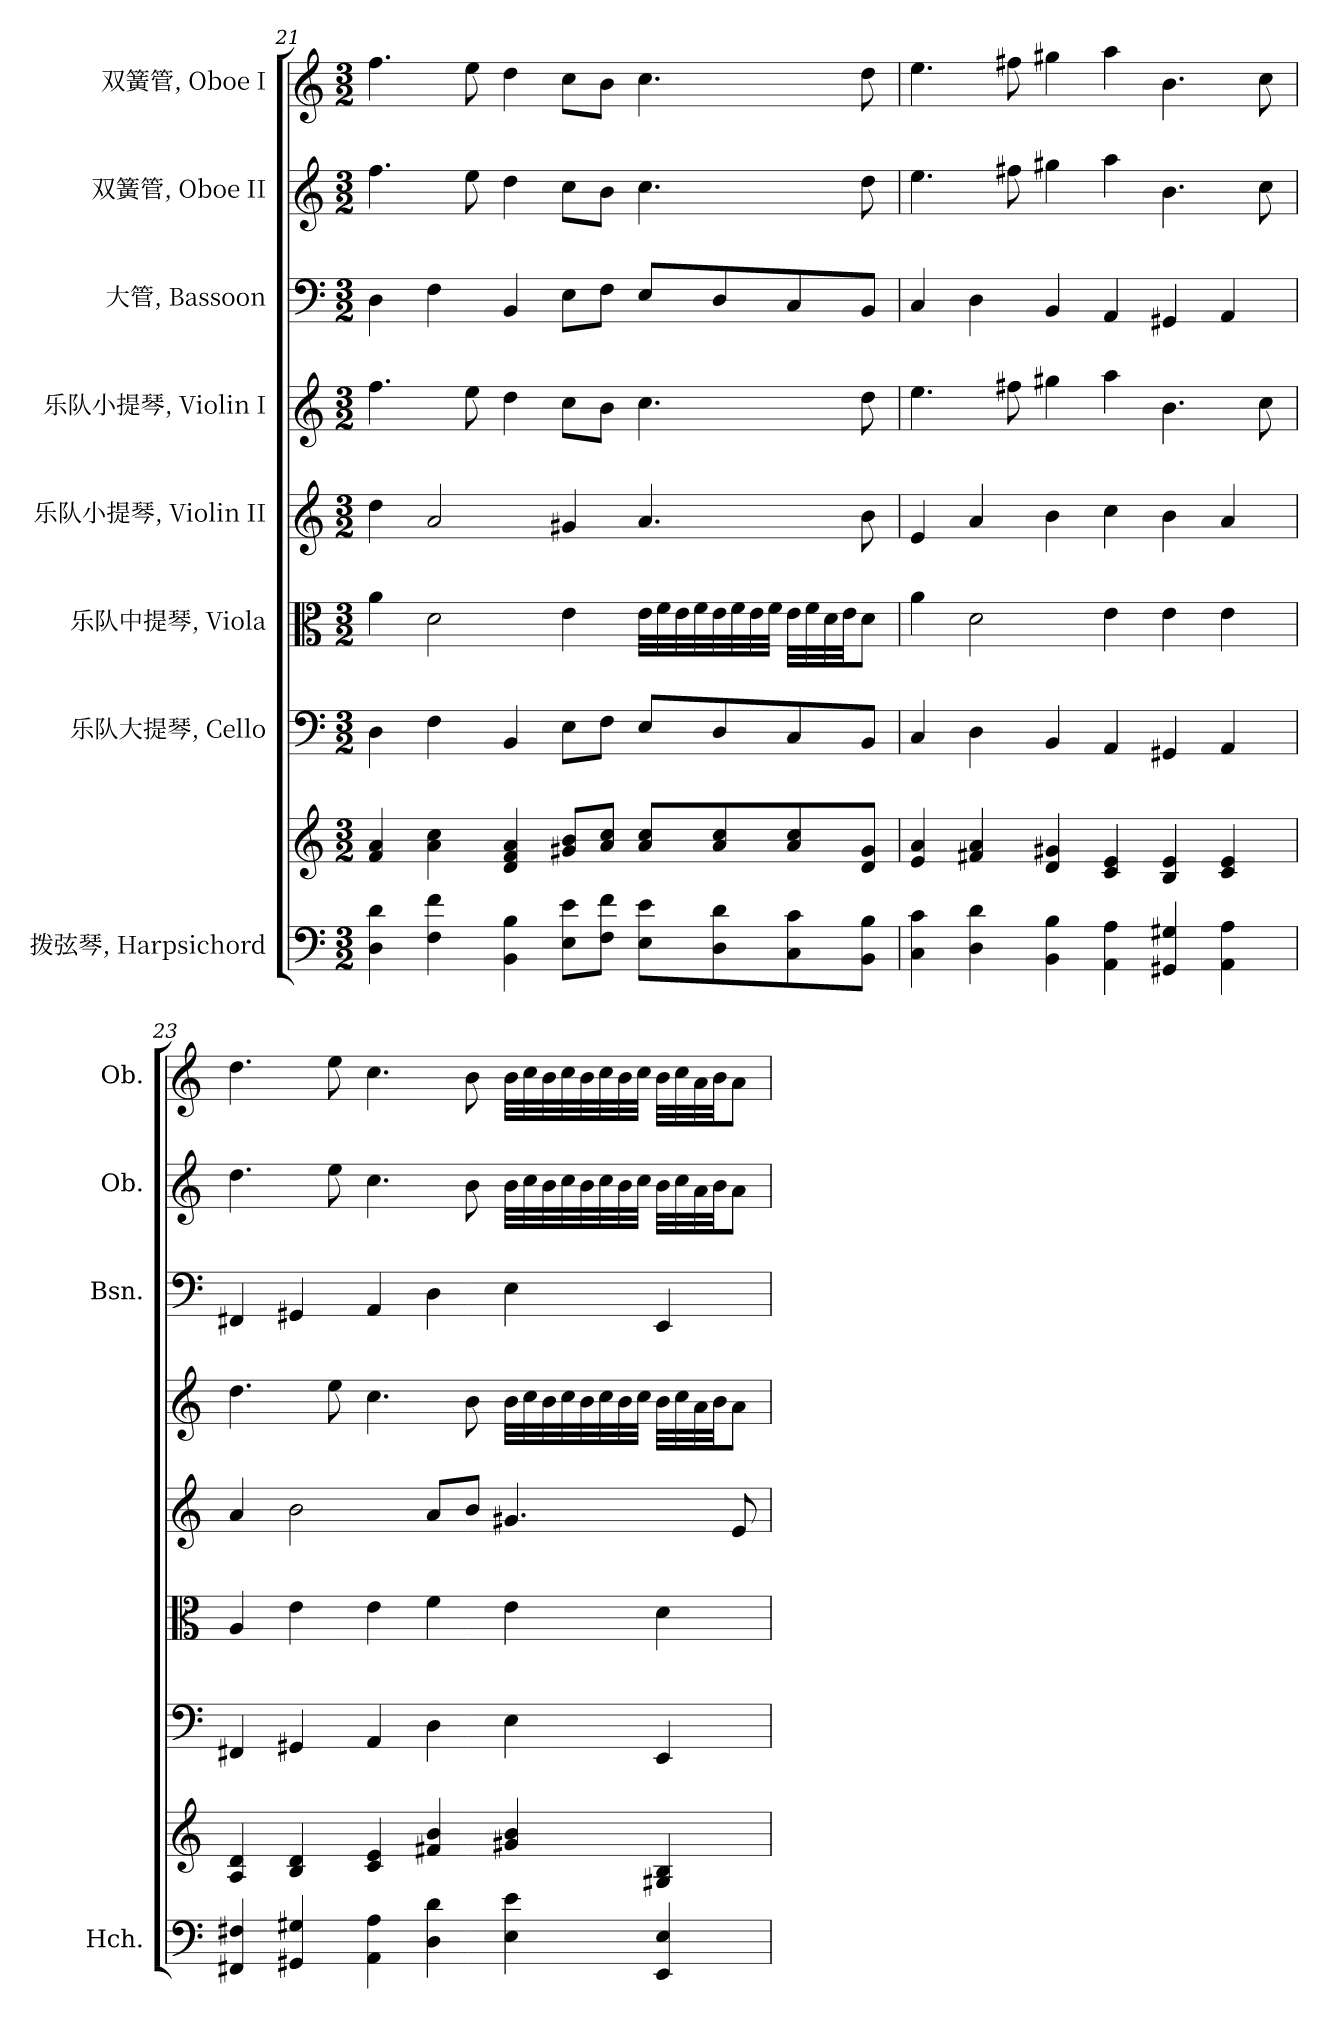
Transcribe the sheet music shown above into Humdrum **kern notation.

**kern	**kern	**kern	**kern	**kern	**kern	**kern	**kern	**kern
*part8	*part8	*part7	*part6	*part5	*part4	*part3	*part2	*part1
*staff9	*staff8	*staff7	*staff6	*staff5	*staff4	*staff3	*staff2	*staff1
*I"拨弦琴, Harpsichord	*	*I"乐队大提琴, Cello	*I"乐队中提琴, Viola	*I"乐队小提琴, Violin II	*I"乐队小提琴, Violin I	*I"大管, Bassoon	*I"双簧管, Oboe II	*I"双簧管, Oboe I
*I'Hch.	*	*	*	*	*	*I'Bsn.	*I'Ob.	*I'Ob.
!!LO:PB:g=z
*clefF4	*clefG2	*clefF4	*clefC3	*clefG2	*clefG2	*clefF4	*clefG2	*clefG2
*k[]	*k[]	*k[]	*k[]	*k[]	*k[]	*k[]	*k[]	*k[]
*M3/2	*M3/2	*M3/2	*M3/2	*M3/2	*M3/2	*M3/2	*M3/2	*M3/2
=21	=21	=21	=21	=21	=21	=21	=21	=21
4D\ 4d\	4f/ 4a/	4D\	4a\	4dd\	4.ff\	4D\	4.ff\	4.ff\
4F\ 4f\	4a\ 4cc\	4F\	2d\	2a/	.	4F\	.	.
.	.	.	.	.	8ee\	.	8ee\	8ee\
4BB\ 4B\	4d/ 4f/ 4a/	4BB/	.	.	4dd\	4BB/	4dd\	4dd\
8E\ 8e\L	8g#X/ 8b/L	8E\L	4e\	4g#X/	8cc\L	8E\L	8cc\L	8cc\L
8F\ 8f\J	8a/ 8cc/J	8F\J	.	.	8b\J	8F\J	8b\J	8b\J
8E\ 8e\L	8a/ 8cc/L	8E/L	32e\LLL	4.a/	4.cc\	8E/L	4.cc\	4.cc\
.	.	.	32f\	.	.	.	.	.
.	.	.	32e\	.	.	.	.	.
.	.	.	32f\	.	.	.	.	.
8D\ 8d\	8a/ 8cc/	8D/	32e\	.	.	8D/	.	.
.	.	.	32f\	.	.	.	.	.
.	.	.	32e\	.	.	.	.	.
.	.	.	32f\JJJ	.	.	.	.	.
8C\ 8c\	8a/ 8cc/	8C/	32e\LLL	.	.	8C/	.	.
.	.	.	32f\	.	.	.	.	.
.	.	.	32d\	.	.	.	.	.
.	.	.	32e\JJ	.	.	.	.	.
8BB\ 8B\J	8d/ 8g#/J	8BB/J	8d\J	8b\	8dd\	8BB/J	8dd\	8dd\
=22	=22	=22	=22	=22	=22	=22	=22	=22
4C\ 4c\	4e/ 4a/	4C/	4a\	4e/	4.ee\	4C/	4.ee\	4.ee\
4D\ 4d\	4f#X/ 4a/	4D\	2d\	4a/	.	4D\	.	.
.	.	.	.	.	8ff#X\	.	8ff#X\	8ff#X\
4BB\ 4B\	4d/ 4g#X/	4BB/	.	4b\	4gg#X\	4BB/	4gg#X\	4gg#X\
4AA\ 4A\	4c/ 4e/	4AA/	4e\	4cc\	4aa\	4AA/	4aa\	4aa\
4GG#X/ 4G#X/	4B/ 4e/	4GG#X/	4e\	4b\	4.b\	4GG#X/	4.b\	4.b\
4AA\ 4A\	4c/ 4e/	4AA/	4e\	4a/	.	4AA/	.	.
.	.	.	.	.	8cc\	.	8cc\	8cc\
!!LO:PB:g=z
=23	=23	=23	=23	=23	=23	=23	=23	=23
4FF#X/ 4F#X/	4A/ 4d/	4FF#X/	4A/	4a/	4.dd\	4FF#X/	4.dd\	4.dd\
4GG#X/ 4G#X/	4B/ 4d/	4GG#X/	4e\	2b\	.	4GG#X/	.	.
.	.	.	.	.	8ee\	.	8ee\	8ee\
4AA\ 4A\	4c/ 4e/	4AA/	4e\	.	4.cc\	4AA/	4.cc\	4.cc\
4D\ 4d\	4f#X/ 4b/	4D\	4f\	8a/L	.	4D\	.	.
.	.	.	.	8b/J	8b\	.	8b\	8b\
4E\ 4e\	4g#X/ 4b/	4E\	4e\	4.g#X/	32b\LLL	4E\	32b\LLL	32b\LLL
.	.	.	.	.	32cc\	.	32cc\	32cc\
.	.	.	.	.	32b\	.	32b\	32b\
.	.	.	.	.	32cc\	.	32cc\	32cc\
.	.	.	.	.	32b\	.	32b\	32b\
.	.	.	.	.	32cc\	.	32cc\	32cc\
.	.	.	.	.	32b\	.	32b\	32b\
.	.	.	.	.	32cc\JJJ	.	32cc\JJJ	32cc\JJJ
4EE/ 4E/	4G#X/ 4B/	4EE/	4d\	.	32b\LLL	4EE/	32b\LLL	32b\LLL
.	.	.	.	.	32cc\	.	32cc\	32cc\
.	.	.	.	.	32a\	.	32a\	32a\
.	.	.	.	.	32b\JJ	.	32b\JJ	32b\JJ
.	.	.	.	8e/	8a\J	.	8a\J	8a\J
=	=	=	=	=	=	=	=	=
*-	*-	*-	*-	*-	*-	*-	*-	*-
